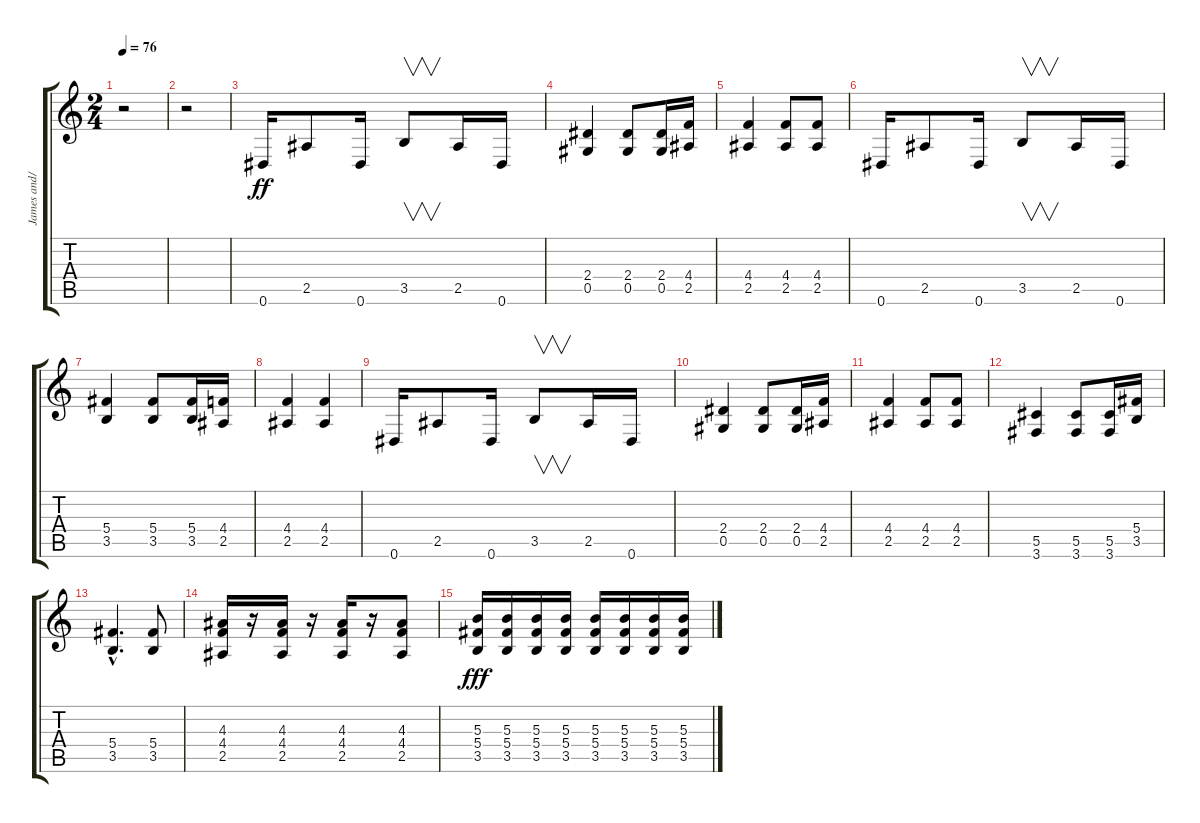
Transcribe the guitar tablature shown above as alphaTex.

\track ("James and/or Kirk" "James and/") {instrument distortionguitar}
\staff {score tabs}
\tuning (Eb4 Bb3 Gb3 Db3 Ab2 Eb2) {hide}
\ts (2 4)
\tempo 76
\clef g2
\ks c
r.2{dy fff} |
r.2 |
0.6.16{dy ff} 2.5.8 0.6.16 3.5.8{v} 2.5.16 0.6.16 |
(2.4 0.5).4 (2.4 0.5).8 (2.4 0.5).16 (4.4 2.5).16 |
(4.4 2.5).4 (4.4 2.5).8 (4.4 2.5).8 |
0.6.16 2.5.8 0.6.16 3.5.8{v} 2.5.16 0.6.16 |
(5.4 3.5).4 (5.4 3.5).8 (5.4 3.5).16 (4.4 2.5).16 |
(4.4 2.5).4 (4.4 2.5).4 |
0.6.16 2.5.8 0.6.16 3.5.8{v} 2.5.16 0.6.16 |
(2.4 0.5).4 (2.4 0.5).8 (2.4 0.5).16 (4.4 2.5).16 |
(4.4 2.5).4 (4.4 2.5).8 (4.4 2.5).8 |
(5.5 3.6).4 (5.5 3.6).8 (5.5 3.6).16 (5.4 3.5).16 |
(5.4{hac} 3.5{hac}).4{d} (5.4 3.5).8 |
(4.3 4.4 2.5).16 r.16 (4.3 4.4 2.5).16 r.16 (4.3 4.4 2.5).16 r.16 (4.3 4.4 2.5).8 |
(5.3 5.4 3.5).16{dy fff} (5.3 5.4 3.5).16 (5.3 5.4 3.5).16 (5.3 5.4 3.5).16 (5.3 5.4 3.5).16 (5.3 5.4 3.5).16 (5.3 5.4 3.5).16 (5.3 5.4 3.5).16
